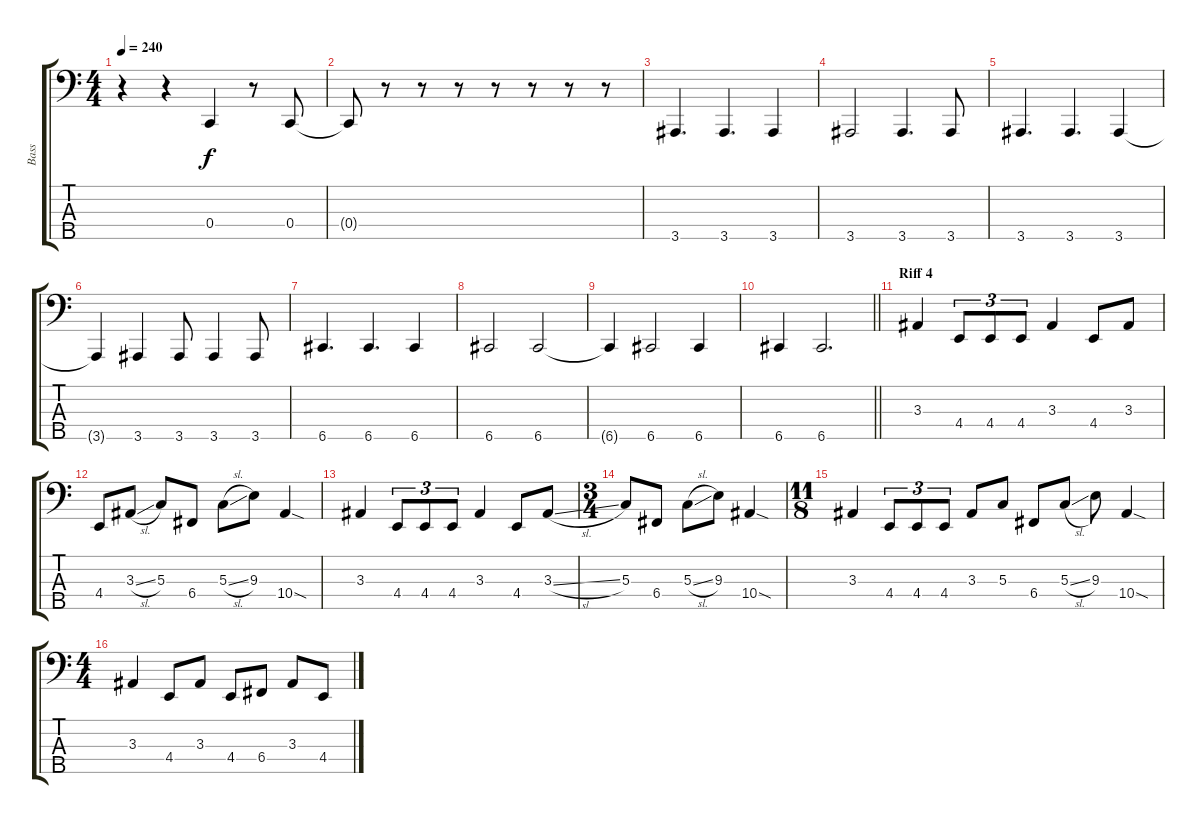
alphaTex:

\track ("Bass" "Bass") {instrument electricbassfinger}
\staff {score tabs}
\tuning (F2 C2 G1 C1 G0) {hide}
\ts (4 4)
\tempo 240
\clef f4
\ks c
r.4{dy f} r.4 0.4.4 r.8 0.4.8 |
0.4{t}.8 r.8 r.8 r.8 r.8 r.8 r.8 r.8 |
3.5.4{d} 3.5.4{d} 3.5.4 |
3.5.2 3.5.4{d} 3.5.8 |
3.5.4{d} 3.5.4{d} 3.5.4 |
3.5{t}.4 3.5.4 3.5.8 3.5.4 3.5.8 |
6.5.4{d} 6.5.4{d} 6.5.4 |
6.5.2 6.5.2 |
6.5{t}.4 6.5.2 6.5.4 |
\barLineRight lightlight
6.5.4 6.5.2{d} |
\section ("" "Riff 4")
3.3.4 4.4.8{tu (3 2)} 4.4.8{tu (3 2)} 4.4.8{tu (3 2)} 3.3.4 4.4.8 3.3.8 |
4.4.8 3.3{sl}.8 5.3.8 6.4.8 5.3{sl}.8 9.3.8 10.4{sod}.4 |
3.3.4 4.4.8{tu (3 2)} 4.4.8{tu (3 2)} 4.4.8{tu (3 2)} 3.3.4 4.4.8 3.3{sl}.8 |
\ts (3 4)
5.3.8 6.4.8 5.3{sl}.8 9.3.8 10.4{sod}.4 |
\ts (11 8)
3.3.4 4.4.8{tu (3 2)} 4.4.8{tu (3 2)} 4.4.8{tu (3 2)} 3.3.8 5.3.8 6.4.8 5.3{sl}.8 9.3.8 10.4{sod}.4 |
\ts (4 4)
3.3.4 4.4.8 3.3.8 4.4.8 6.4.8 3.3.8 4.4.8
